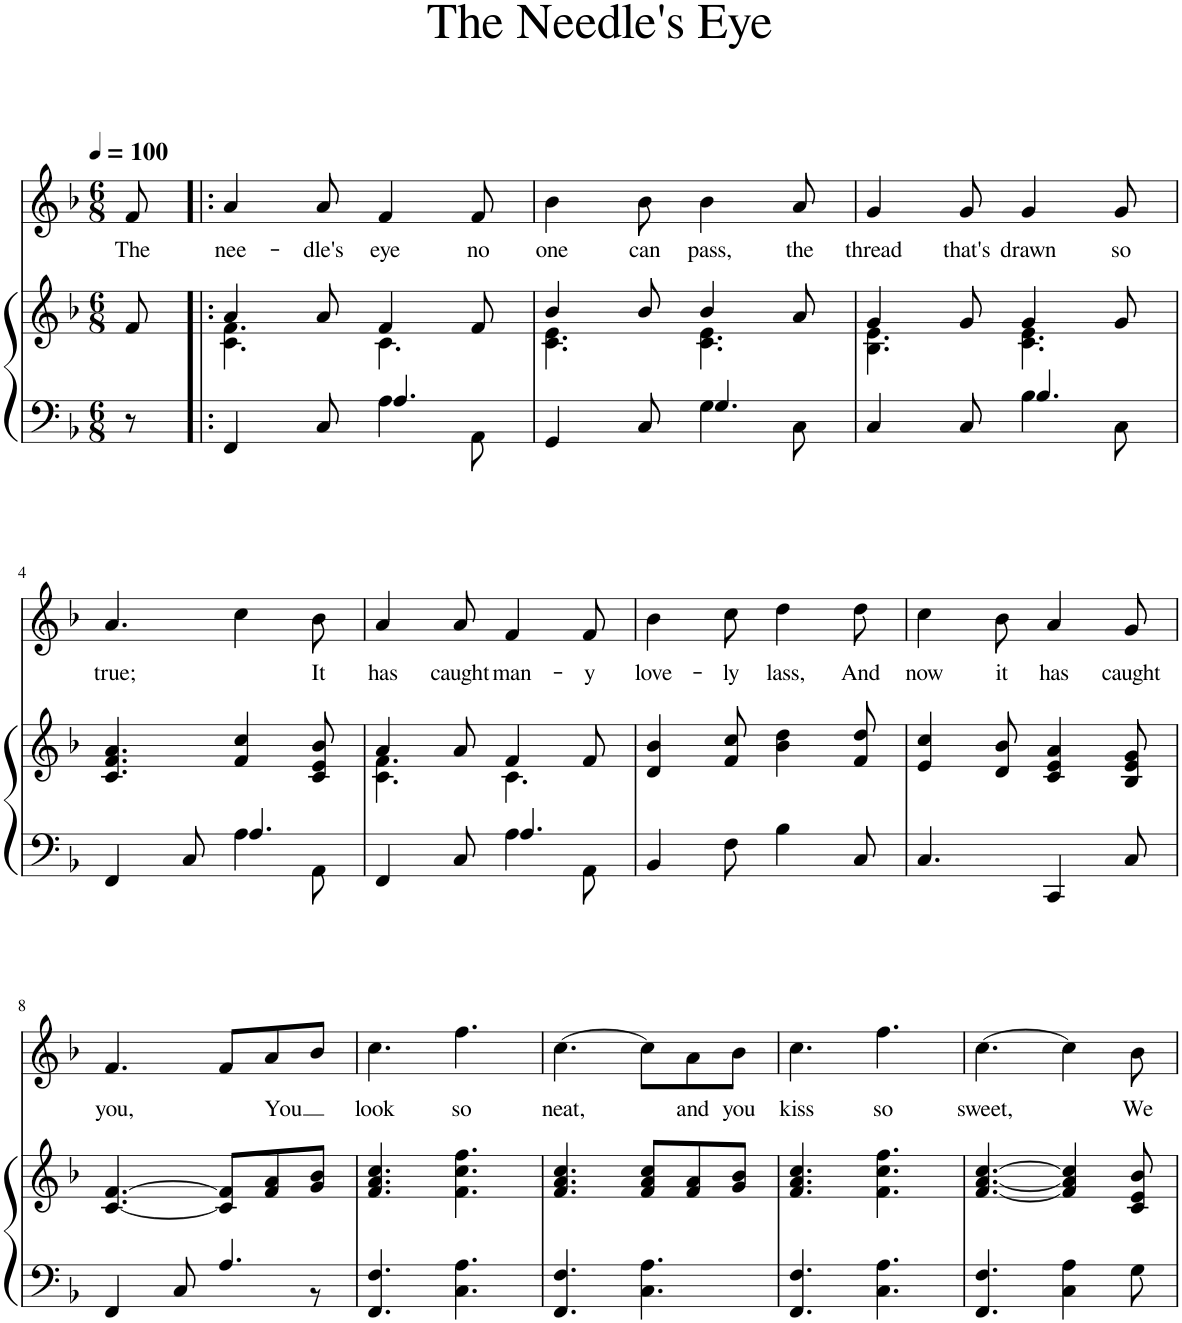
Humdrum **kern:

**kern	**kern	**kern	**text
*part2	*part2	*part1	*part1
*staff3	*staff2	*staff1	*staff1
*I"Piano	*	*I"Violin	*
*I'Pno	*	*I'Vln	*
*clefF4	*clefG2	*clefG2	*
*k[b-]	*k[b-]	*k[b-]	*
*M6/8	*M6/8	*M6/8	*
*MM100	*MM100	*MM100	*
=	=	=	=
!	!	!	!LO:LY:b
8r	8f/	8f/	The
=1!|:	=1!|:	=1!|:	=1!|:
*^	*^	*	*
!	!	!	!	!	!LO:LY:b
4FF/	4.ryy	4a/	4.c\ 4.f\	4a/	nee-
!	!	!	!	!	!LO:LY:b
8C/	.	8a/	.	8a/	-dle's
!	!	!	!	!	!LO:LY:b
4.A/	4A\	4f/	4.c\	4f/	eye
!	!	!	!	!	!LO:LY:b
.	8AA\	8f/	.	8f/	no
=2	=2	=2	=2	=2	=2
!	!	!	!	!	!LO:LY:b
4GG/	4.ryy	4b-/	4.c\ 4.e\	4b-\	one
!	!	!	!	!	!LO:LY:b
8C/	.	8b-/	.	8b-\	can
!	!	!	!	!	!LO:LY:b
4.G/	4G\	4b-/	4.c\ 4.e\	4b-\	pass,
!	!	!	!	!	!LO:LY:b
.	8C\	8a/	.	8a/	the
=3	=3	=3	=3	=3	=3
!	!	!	!	!	!LO:LY:b
4C/	4.ryy	4g/	4.B-\ 4.e\	4g/	thread
!	!	!	!	!	!LO:LY:b
8C/	.	8g/	.	8g/	that's
!	!	!	!	!	!LO:LY:b
4.B-/	4B-\	4g/	4.c\ 4.e\	4g/	drawn
!	!	!	!	!	!LO:LY:b
.	8C\	8g/	.	8g/	so
*	*	*v	*v	*	*
!!LO:LB:g=z
=4	=4	=4	=4	=4
!	!	!	!	!LO:LY:b
4FF/	4.ryy	4.c/ 4.f/ 4.a/	4.a/	true;
8C/	.	.	.	.
4.A/	4A\	4f/ 4cc/	4cc\	.
!	!	!	!	!LO:LY:b
.	8AA\	8c/ 8e/ 8b-/	8b-\	It
=5	=5	=5	=5	=5
*	*	*^	*	*
!	!	!	!	!	!LO:LY:b
4FF/	4.ryy	4a/	4.c\ 4.f\	4a/	has
!	!	!	!	!	!LO:LY:b
8C/	.	8a/	.	8a/	caught
!	!	!	!	!	!LO:LY:b
4.A/	4A\	4f/	4.c\	4f/	man-
!	!	!	!	!	!LO:LY:b
.	8AA\	8f/	.	8f/	-y
*	*	*v	*v	*	*
=6	=6	=6	=6	=6
!	!	!	!	!LO:LY:b
*v	*v	*	*	*
4BB-/	4d/ 4b-/	4b-\	love-
!	!	!	!LO:LY:b
8F\	8f/ 8cc/	8cc\	-ly
!	!	!	!LO:LY:b
4B-\	4b-\ 4dd\	4dd\	lass,
!	!	!	!LO:LY:b
8C/	8f/ 8dd/	8dd\	And
=7	=7	=7	=7
!	!	!	!LO:LY:b
4.C/	4e/ 4cc/	4cc\	now
!	!	!	!LO:LY:b
.	8d/ 8b-/	8b-\	it
!	!	!	!LO:LY:b
4CC/	4c/ 4e/ 4a/	4a/	has
!	!	!	!LO:LY:b
8C/	8B-/ 8e/ 8g/	8g/	caught
!!LO:LB:g=z
=8	=8	=8	=8
*^	*	*	*
!	!	!	!	!LO:LY:b
4FF/	8ryy	[4.c/ [4.f/	4.f/	you,
*v	*v	*	*	*
8C/	.	.	.
4.A/	8c/] 8f/]L	8f/L	.
!	!	!	!LO:LY:b
.	8f/ 8a/	8a/	You
*^	*	*	*
.	8r	8g/ 8b-/J	8b-/J	.
=9	=9	=9	=9	=9
!	!	!	!	!LO:LY:b
*v	*v	*	*	*
4.FF/ 4.F/	4.f/ 4.a/ 4.cc/	4.cc\	look
!	!	!	!LO:LY:b
4.C\ 4.A\	4.f\ 4.cc\ 4.ff\	4.ff\	so
=10	=10	=10	=10
!	!	!	!LO:LY:b
4.FF/ 4.F/	4.f/ 4.a/ 4.cc/	[4.cc\	neat,
4.C\ 4.A\	8f/ 8a/ 8cc/L	8cc\L]	.
!	!	!	!LO:LY:b
.	8f/ 8a/	8a\	and
!	!	!	!LO:LY:b
.	8g/ 8b-/J	8b-\J	you
=11	=11	=11	=11
!	!	!	!LO:LY:b
4.FF/ 4.F/	4.f/ 4.a/ 4.cc/	4.cc\	kiss
!	!	!	!LO:LY:b
4.C\ 4.A\	4.f\ 4.cc\ 4.ff\	4.ff\	so
=12	=12	=12	=12
!	!	!	!LO:LY:b
4.FF/ 4.F/	[4.f/ [4.a/ [4.cc/	[4.cc\	sweet,
4C\ 4A\	4f/] 4a/] 4cc/]	4cc\]	.
!	!	!	!LO:LY:b
8G\	8c/ 8e/ 8b-/	8b-\	We
=	=	=	=
*-	*-	*-	*-
